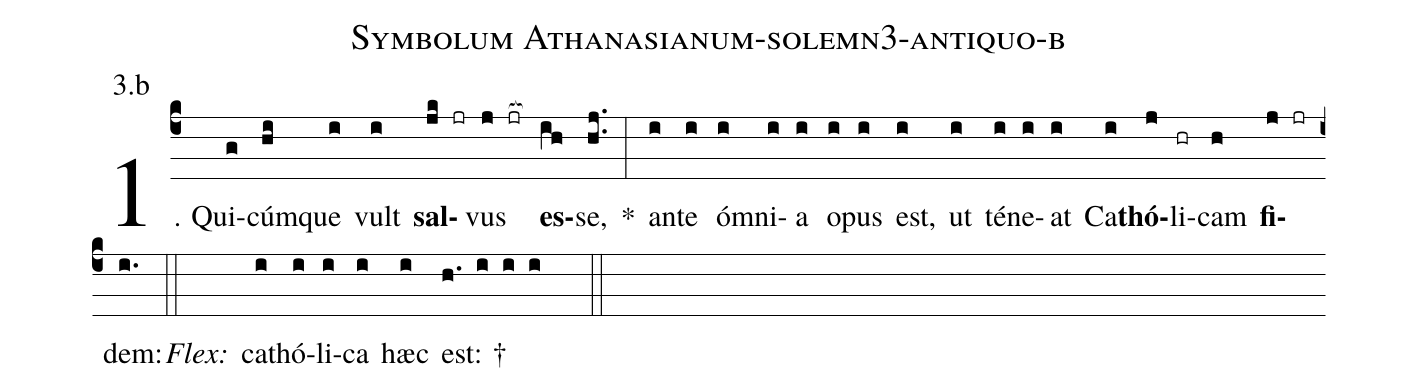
name: Symbolum Athanasianum-solemn3-antiquo-b;
annotation: 3.b;
%%
(c4)1. Qui(g)cúm(hi)que(i) vult(i) <b>sal</b>(jk jr)vus(j jr[ocb:1{]) <b>es</b>(ih[ocb:0}])se,(hj..) *(:) an(i)te(i) óm(i)ni(i)a(i) o(i)pus(i) est,(i) ut(i) té(i)ne(i)at(i) Ca(i)<b>thó</b>(j)li(hr)cam(h) <b>fi</b>(j jr)dem:(i.) (::)
<i>Flex:</i>()  ca(i)thó(i)li(i)ca(i) hæc(i) est: †(h. i i i  ::)
